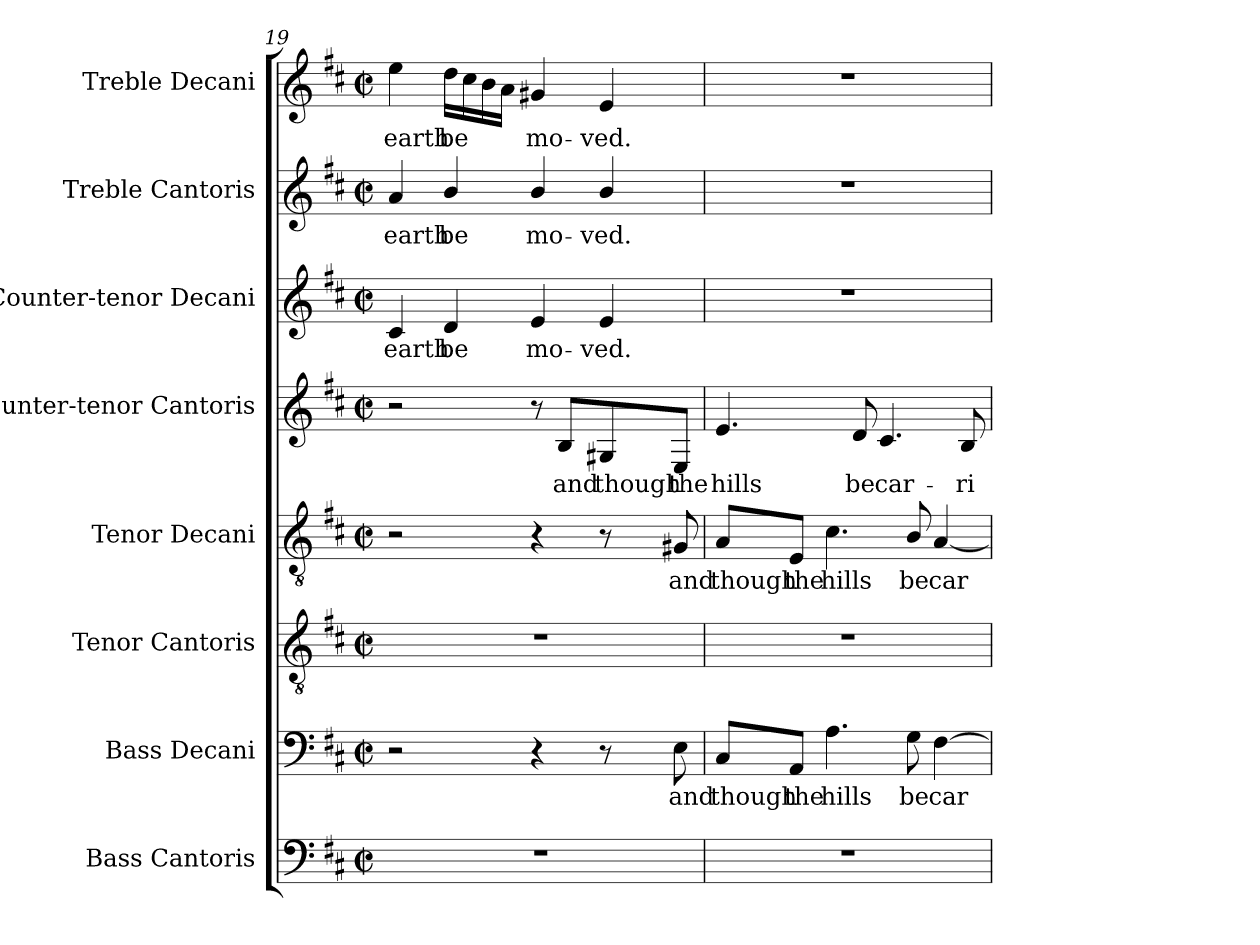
**kern	**kern	**text	**kern	**kern	**text	**kern	**text	**kern	**text	**kern	**text	**kern	**text
*part8	*part7	*part7	*part6	*part5	*part5	*part4	*part4	*part3	*part3	*part2	*part2	*part1	*part1
*staff8	*staff7	*staff7	*staff6	*staff5	*staff5	*staff4	*staff4	*staff3	*staff3	*staff2	*staff2	*staff1	*staff1
*I"Bass Cantoris	*I"Bass Decani	*	*I"Tenor Cantoris	*I"Tenor Decani	*	*I"Counter-tenor Cantoris	*	*I"Counter-tenor Decani	*	*I"Treble Cantoris	*	*I"Treble Decani	*
*I'B.	*I'B.	*	*I'T.	*I'T.	*	*I'A.	*	*I'A.	*	*I'S.	*	*	*
*clefF4	*clefF4	*	*clefGv2	*clefGv2	*	*clefG2	*	*clefG2	*	*clefG2	*	*clefG2	*
*	*	*	*ITrd7c12	*ITrd7c12	*	*	*	*	*	*	*	*	*
*k[f#c#]	*k[f#c#]	*	*k[f#c#]	*k[f#c#]	*	*k[f#c#]	*	*k[f#c#]	*	*k[f#c#]	*	*k[f#c#]	*
*D:	*D:	*	*D:	*D:	*	*D:	*	*D:	*	*D:	*	*D:	*
*M2/2	*M2/2	*	*M2/2	*M2/2	*	*M2/2	*	*M2/2	*	*M2/2	*	*M2/2	*
*met(c|)	*met(c|)	*	*met(c|)	*met(c|)	*	*met(c|)	*	*met(c|)	*	*met(c|)	*	*met(c|)	*
=19	=19	=19	=19	=19	=19	=19	=19	=19	=19	=19	=19	=19	=19
!	!	!	!	!	!	!	!	!	!LO:LY:b:color=#000000	!	!	!	!
!	!	!	!	!	!	!	!	!	!	!	!LO:LY:b:color=#000000	!	!
!	!	!	!	!	!	!	!	!	!	!	!	!	!LO:LY:b:color=#000000
1r	2r	.	1r	2r	.	2r	.	4c#i/	earth	4ai/	earth	4eei\	earth
!	!	!	!	!	!	!	!	!	!LO:LY:b:color=#000000	!	!	!	!
!	!	!	!	!	!	!	!	!	!	!	!LO:LY:b:color=#000000	!	!
!	!	!	!	!	!	!	!	!	!	!	!	!	!LO:LY:b:color=#000000
.	.	.	.	.	.	.	.	4di/	be	4bi/	be	16ddi\LL	be
.	.	.	.	.	.	.	.	.	.	.	.	16cc#i\	.
.	.	.	.	.	.	.	.	.	.	.	.	16bi\	.
.	.	.	.	.	.	.	.	.	.	.	.	16ai\JJ	.
!	!	!	!	!	!	!	!	!	!LO:LY:b:color=#000000	!	!	!	!
!	!	!	!	!	!	!	!	!	!	!	!LO:LY:b:color=#000000	!	!
!	!	!	!	!	!	!	!	!	!	!	!	!	!LO:LY:b:color=#000000
.	4r	.	.	4r	.	8r	.	4ei/	mo-	4bi/	mo-	4g#Xi/	mo-
!	!	!	!	!	!	!	!LO:LY:b:color=#000000	!	!	!	!	!	!
.	.	.	.	.	.	8Bi/L	and	.	.	.	.	.	.
!	!	!	!	!	!	!	!LO:LY:b:color=#000000	!	!	!	!	!	!
!	!	!	!	!	!	!	!	!	!LO:LY:b:color=#000000	!	!	!	!
!	!	!	!	!	!	!	!	!	!	!	!LO:LY:b:color=#000000	!	!
!	!	!	!	!	!	!	!	!	!	!	!	!	!LO:LY:b:color=#000000
.	8r	.	.	8r	.	8G#Xi/	though	4ei/	-ved.	4bi/	-ved.	4ei/	-ved.
!	!	!LO:LY:b:color=#000000	!	!	!	!	!	!	!	!	!	!	!
!	!	!	!	!	!LO:LY:b:color=#000000	!	!	!	!	!	!	!	!
!	!	!	!	!	!	!	!LO:LY:b:color=#000000	!	!	!	!	!	!
.	8Ei\	and	.	8GG#Xi/	and	8Ei/J	the	.	.	.	.	.	.
=20	=20	=20	=20	=20	=20	=20	=20	=20	=20	=20	=20	=20	=20
!	!	!LO:LY:b:color=#000000	!	!	!	!	!	!	!	!	!	!	!
!	!	!	!	!	!LO:LY:b:color=#000000	!	!	!	!	!	!	!	!
!	!	!	!	!	!	!	!LO:LY:b:color=#000000	!	!	!	!	!	!
1r	8C#i/L	though	1r	8AAi/L	though	4.ei/	hills	1r	.	1r	.	1r	.
!	!	!LO:LY:b:color=#000000	!	!	!	!	!	!	!	!	!	!	!
!	!	!	!	!	!LO:LY:b:color=#000000	!	!	!	!	!	!	!	!
.	8AAi/J	the	.	8EEi/J	the	.	.	.	.	.	.	.	.
!	!	!LO:LY:b:color=#000000	!	!	!	!	!	!	!	!	!	!	!
!	!	!	!	!	!LO:LY:b:color=#000000	!	!	!	!	!	!	!	!
.	4.Ai\	hills	.	4.C#i\	hills	.	.	.	.	.	.	.	.
!	!	!	!	!	!	!	!LO:LY:b:color=#000000	!	!	!	!	!	!
.	.	.	.	.	.	8di/	be	.	.	.	.	.	.
!	!	!	!	!	!	!	!LO:LY:b:color=#000000	!	!	!	!	!	!
.	.	.	.	.	.	4.c#i/	car-	.	.	.	.	.	.
!	!	!LO:LY:b:color=#000000	!	!	!	!	!	!	!	!	!	!	!
!	!	!	!	!	!LO:LY:b:color=#000000	!	!	!	!	!	!	!	!
.	8Gi\	be	.	8BBi/	be	.	.	.	.	.	.	.	.
!	!	!LO:LY:b:color=#000000	!	!	!	!	!	!	!	!	!	!	!
!	!	!	!	!	!LO:LY:b:color=#000000	!	!	!	!	!	!	!	!
.	[4F#i\	car-	.	[4AAi/	car-	.	.	.	.	.	.	.	.
!	!	!	!	!	!	!	!LO:LY:b:color=#000000	!	!	!	!	!	!
.	.	.	.	.	.	8Bi/	-ri-	.	.	.	.	.	.
=	=	=	=	=	=	=	=	=	=	=	=	=	=
*-	*-	*-	*-	*-	*-	*-	*-	*-	*-	*-	*-	*-	*-
